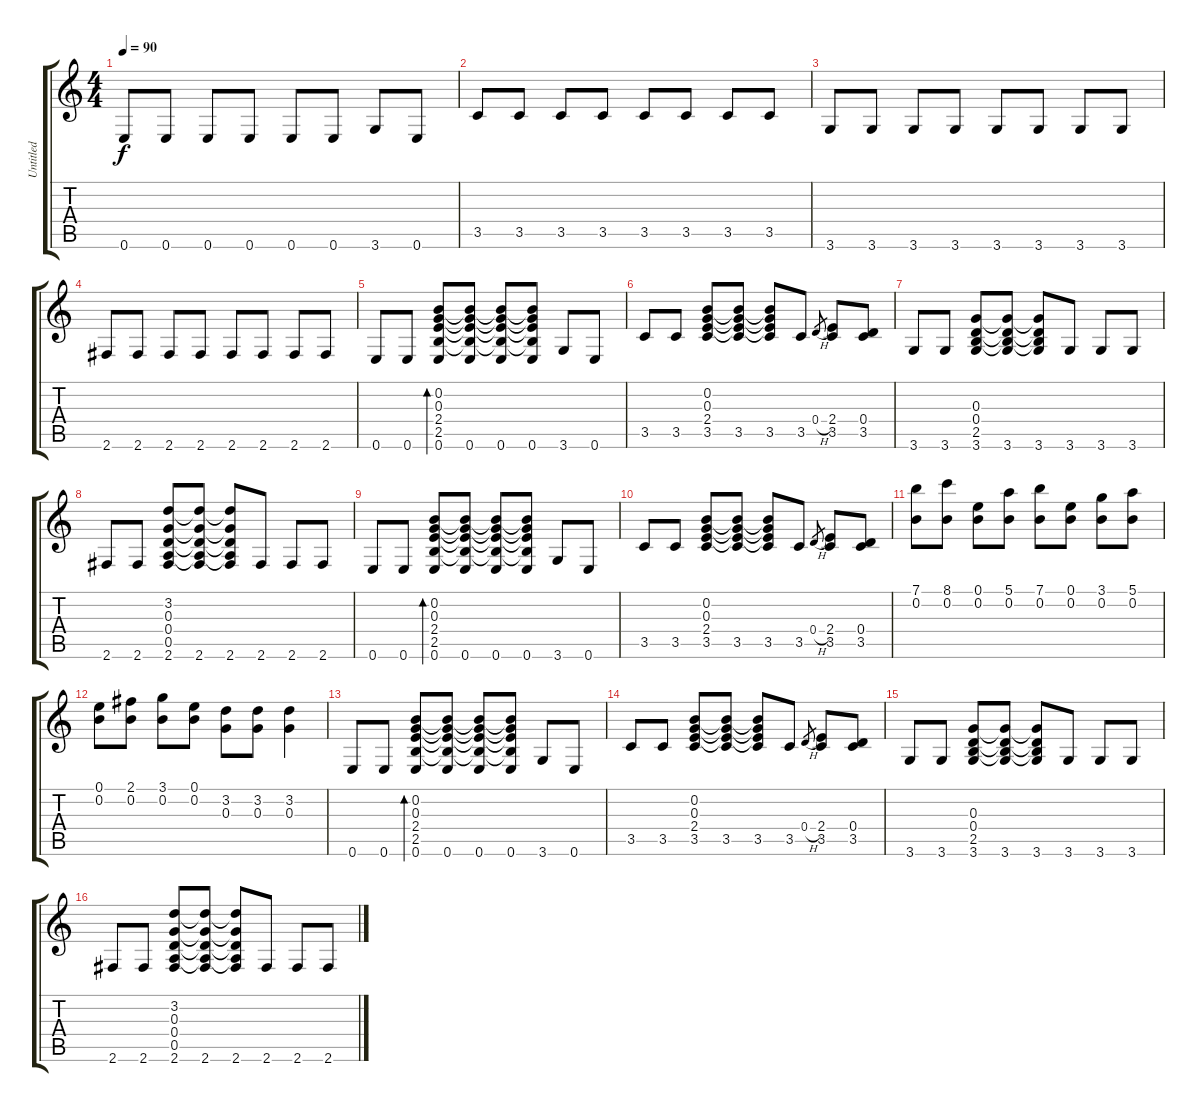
\track ("Untitled" "Untitled") {instrument acousticguitarnylon}
\staff {score tabs}
\tuning (E4 B3 G3 D3 A2 E2) {hide}
\ts (4 4)
\tempo 90
\clef g2
\ks c
0.6.8{dy f instrument acousticguitarnylon} 0.6.8 0.6.8 0.6.8 0.6.8 0.6.8 3.6.8 0.6.8 |
3.5.8 3.5.8 3.5.8 3.5.8 3.5.8 3.5.8 3.5.8 3.5.8 |
3.6.8 3.6.8 3.6.8 3.6.8 3.6.8 3.6.8 3.6.8 3.6.8 |
2.6.8 2.6.8 2.6.8 2.6.8 2.6.8 2.6.8 2.6.8 2.6.8 |
0.6.8 0.6.8 (0.2 0.3 2.4 2.5 0.6).8{bd 30} (0.2{t} 0.3{t} 2.4{t} 2.5{t} 0.6).8 (0.2{t} 0.3{t} 2.4{t} 2.5{t} 0.6).8 (0.2{t} 0.3{t} 2.4{t} 2.5{t} 0.6).8 3.6.8 0.6.8 |
3.5.8 3.5.8 (0.2 0.3 2.4 3.5).8 (0.2{t} 0.3{t} 2.4{t} 3.5).8 (0.2{t} 0.3{t} 2.4{t} 3.5).8 3.5.8 0.4{h}.8{gr} (2.4 3.5).8 (0.4 3.5).8 |
3.6.8 3.6.8 (0.3 0.4 2.5 3.6).8 (0.3{t} 0.4{t} 2.5{t} 3.6).8 (0.3{t} 0.4{t} 2.5{t} 3.6).8 3.6.8 3.6.8 3.6.8 |
2.6.8 2.6.8 (3.2 0.3 0.4 0.5 2.6).8 (3.2{t} 0.3{t} 0.4{t} 0.5{t} 2.6).8 (3.2{t} 0.3{t} 0.4{t} 0.5{t} 2.6).8 2.6.8 2.6.8 2.6.8 |
0.6.8 0.6.8 (0.2 0.3 2.4 2.5 0.6).8{bd 30} (0.2{t} 0.3{t} 2.4{t} 2.5{t} 0.6).8 (0.2{t} 0.3{t} 2.4{t} 2.5{t} 0.6).8 (0.2{t} 0.3{t} 2.4{t} 2.5{t} 0.6).8 3.6.8 0.6.8 |
3.5.8 3.5.8 (0.2 0.3 2.4 3.5).8 (0.2{t} 0.3{t} 2.4{t} 3.5).8 (0.2{t} 0.3{t} 2.4{t} 3.5).8 3.5.8 0.4{h}.8{gr} (2.4 3.5).8 (0.4 3.5).8 |
(7.1 0.2).8 (8.1 0.2).8 (0.1 0.2).8 (5.1 0.2).8 (7.1 0.2).8 (0.1 0.2).8 (3.1 0.2).8 (5.1 0.2).8 |
(0.1 0.2).8 (2.1 0.2).8 (3.1 0.2).8 (0.1 0.2).8 (3.2 0.3).8 (3.2 0.3).8 (3.2 0.3).4 |
0.6.8 0.6.8 (0.2 0.3 2.4 2.5 0.6).8{bd 30} (0.2{t} 0.3{t} 2.4{t} 2.5{t} 0.6).8 (0.2{t} 0.3{t} 2.4{t} 2.5{t} 0.6).8 (0.2{t} 0.3{t} 2.4{t} 2.5{t} 0.6).8 3.6.8 0.6.8 |
3.5.8 3.5.8 (0.2 0.3 2.4 3.5).8 (0.2{t} 0.3{t} 2.4{t} 3.5).8 (0.2{t} 0.3{t} 2.4{t} 3.5).8 3.5.8 0.4{h}.8{gr} (2.4 3.5).8 (0.4 3.5).8 |
3.6.8 3.6.8 (0.3 0.4 2.5 3.6).8 (0.3{t} 0.4{t} 2.5{t} 3.6).8 (0.3{t} 0.4{t} 2.5{t} 3.6).8 3.6.8 3.6.8 3.6.8 |
2.6.8 2.6.8 (3.2 0.3 0.4 0.5 2.6).8 (3.2{t} 0.3{t} 0.4{t} 0.5{t} 2.6).8 (3.2{t} 0.3{t} 0.4{t} 0.5{t} 2.6).8 2.6.8 2.6.8 2.6.8
